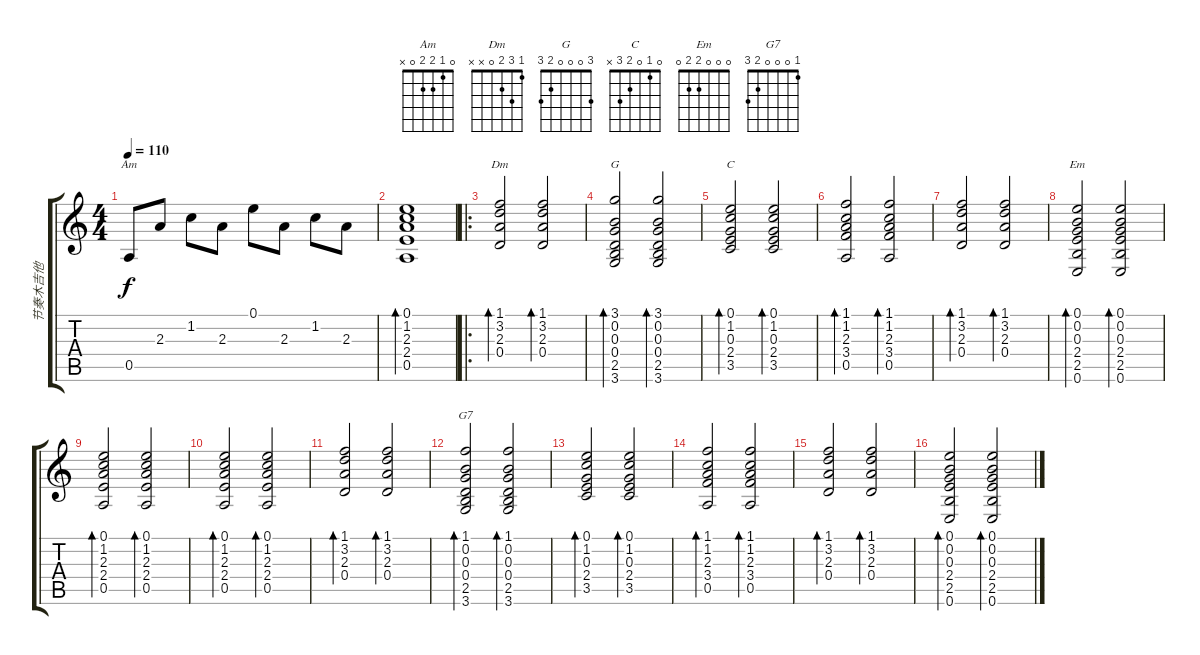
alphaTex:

\track ("节奏木吉他" "节奏木吉他") {instrument acousticguitarsteel}
\staff {score tabs}
\tuning (E4 B3 G3 D3 A2 E2) {hide}
\chord ("Am" 0 1 2 2 0 x)
\chord ("Dm" 1 3 2 0 x x)
\chord ("G" 3 0 0 0 2 3)
\chord ("C" 0 1 0 2 3 x)
\chord ("Em" 0 0 0 2 2 0)
\chord ("G7" 1 0 0 0 2 3)
\ts (4 4)
\tempo 110
\clef g2
\ks c
0.5.8{ch "Am" dy f} 2.3.8 1.2.8 2.3.8 0.1.8 2.3.8 1.2.8 2.3.8 |
(0.1 1.2 2.3 2.4 0.5).1{bd 240} |
\ro
(1.1 3.2 2.3 0.4).2{bd 120 ch "Dm"} (1.1 3.2 2.3 0.4).2{bd 120} |
(3.1 0.2 0.3 0.4 2.5 3.6).2{bd 120 ch "G"} (3.1 0.2 0.3 0.4 2.5 3.6).2{bd 120} |
(0.1 1.2 0.3 2.4 3.5).2{bd 120 ch "C"} (0.1 1.2 0.3 2.4 3.5).2{bd 240} |
(1.1 1.2 2.3 3.4 0.5).2{bd 240} (1.1 1.2 2.3 3.4 0.5).2{bd 120} |
(1.1 3.2 2.3 0.4).2{bd 120} (1.1 3.2 2.3 0.4).2{bd 240} |
(0.1 0.2 0.3 2.4 2.5 0.6).2{bd 240 ch "Em"} (0.1 0.2 0.3 2.4 2.5 0.6).2{bd 120} |
(0.1 1.2 2.3 2.4 0.5).2{bd 240} (0.1 1.2 2.3 2.4 0.5).2{bd 120} |
(0.1 1.2 2.3 2.4 0.5).2{bd 240} (0.1 1.2 2.3 2.4 0.5).2{bd 120} |
(1.1 3.2 2.3 0.4).2{bd 120} (1.1 3.2 2.3 0.4).2{bd 120} |
(1.1 0.2 0.3 0.4 2.5 3.6).2{bd 120 ch "G7"} (1.1 0.2 0.3 0.4 2.5 3.6).2{bd 120} |
(0.1 1.2 0.3 2.4 3.5).2{bd 120} (0.1 1.2 0.3 2.4 3.5).2{bd 240} |
(1.1 1.2 2.3 3.4 0.5).2{bd 240} (1.1 1.2 2.3 3.4 0.5).2{bd 120} |
(1.1 3.2 2.3 0.4).2{bd 120} (1.1 3.2 2.3 0.4).2{bd 240} |
(0.1 0.2 0.3 2.4 2.5 0.6).2{bd 240} (0.1 0.2 0.3 2.4 2.5 0.6).2{bd 120}
